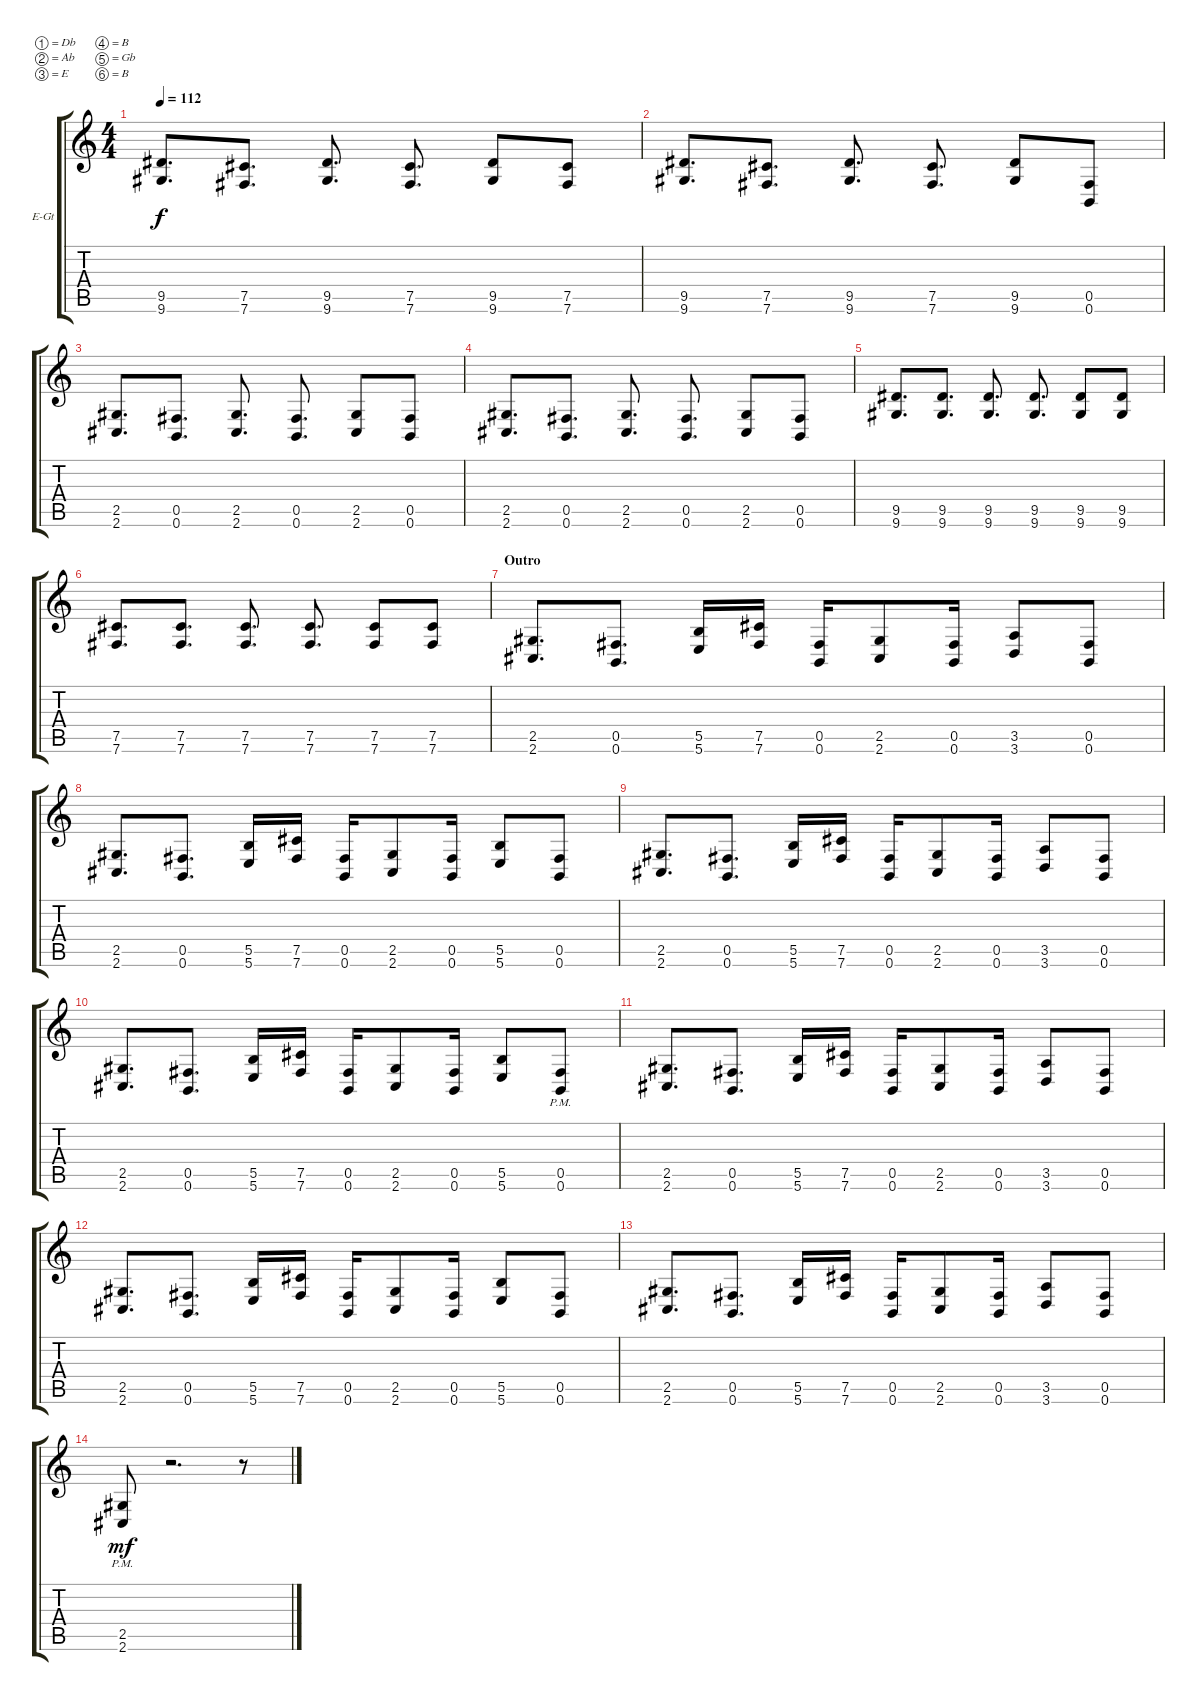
\defaultSystemsLayout 4
\bracketExtendMode groupsimilarinstruments
\firstSystemTrackNameOrientation horizontal
\otherSystemsTrackNameOrientation horizontal
\track ("Рубен" "E-Gt") {instrument overdrivenguitar}
\staff {score tabs}
\tuning (Db4 Ab3 E3 B2 Gb2 B1)
\ts (4 4)
\tempo 112
\clef g2
\ks c
(9.6 9.5).8{d dy f} (7.6 7.5).8{d} (9.6 9.5).8{d} (7.6 7.5).8{d} (9.6 9.5).8 (7.6 7.5).8 |
(9.6 9.5).8{d} (7.6 7.5).8{d} (9.6 9.5).8{d} (7.6 7.5).8{d} (9.6 9.5).8 (0.6 0.5).8 |
(2.6 2.5).8{d} (0.6 0.5).8{d} (2.6 2.5).8{d} (0.6 0.5).8{d} (2.6 2.5).8 (0.6 0.5).8 |
(2.6 2.5).8{d} (0.6 0.5).8{d} (2.6 2.5).8{d} (0.6 0.5).8{d} (2.6 2.5).8 (0.6 0.5).8 |
(9.6 9.5).8{d} (9.6 9.5).8{d} (9.6 9.5).8{d} (9.6 9.5).8{d} (9.6 9.5).8 (9.6 9.5).8 |
(7.6 7.5).8{d} (7.6 7.5).8{d} (7.6 7.5).8{d} (7.6 7.5).8{d} (7.6 7.5).8 (7.6 7.5).8 |
\section ("" "Outro")
(2.6 2.5).8{d} (0.6 0.5).8{d} (5.6 5.5).16 (7.6 7.5).16 (0.6 0.5).16 (2.6 2.5).8 (0.6 0.5).16 (3.6 3.5).8 (0.6 0.5).8 |
(2.6 2.5).8{d} (0.6 0.5).8{d} (5.6 5.5).16 (7.6 7.5).16 (0.6 0.5).16 (2.6 2.5).8 (0.6 0.5).16 (5.6 5.5).8 (0.6 0.5).8 |
(2.6 2.5).8{d} (0.6 0.5).8{d} (5.6 5.5).16 (7.6 7.5).16 (0.6 0.5).16 (2.6 2.5).8 (0.6 0.5).16 (3.6 3.5).8 (0.6 0.5).8 |
(2.6 2.5).8{d} (0.6 0.5).8{d} (5.6 5.5).16 (7.6 7.5).16 (0.6 0.5).16 (2.6 2.5).8 (0.6 0.5).16 (5.6 5.5).8 (0.6{pm} 0.5).8 |
(2.6 2.5).8{d} (0.6 0.5).8{d} (5.6 5.5).16 (7.6 7.5).16 (0.6 0.5).16 (2.6 2.5).8 (0.6 0.5).16 (3.6 3.5).8 (0.6 0.5).8 |
(2.6 2.5).8{d} (0.6 0.5).8{d} (5.6 5.5).16 (7.6 7.5).16 (0.6 0.5).16 (2.6 2.5).8 (0.6 0.5).16 (5.6 5.5).8 (0.6 0.5).8 |
(2.6 2.5).8{d} (0.6 0.5).8{d} (5.6 5.5).16 (7.6 7.5).16 (0.6 0.5).16 (2.6 2.5).8 (0.6 0.5).16 (3.6 3.5).8 (0.6 0.5).8 |
(2.6 2.5{pm}).8{dy mf} r.2{d} r.8
